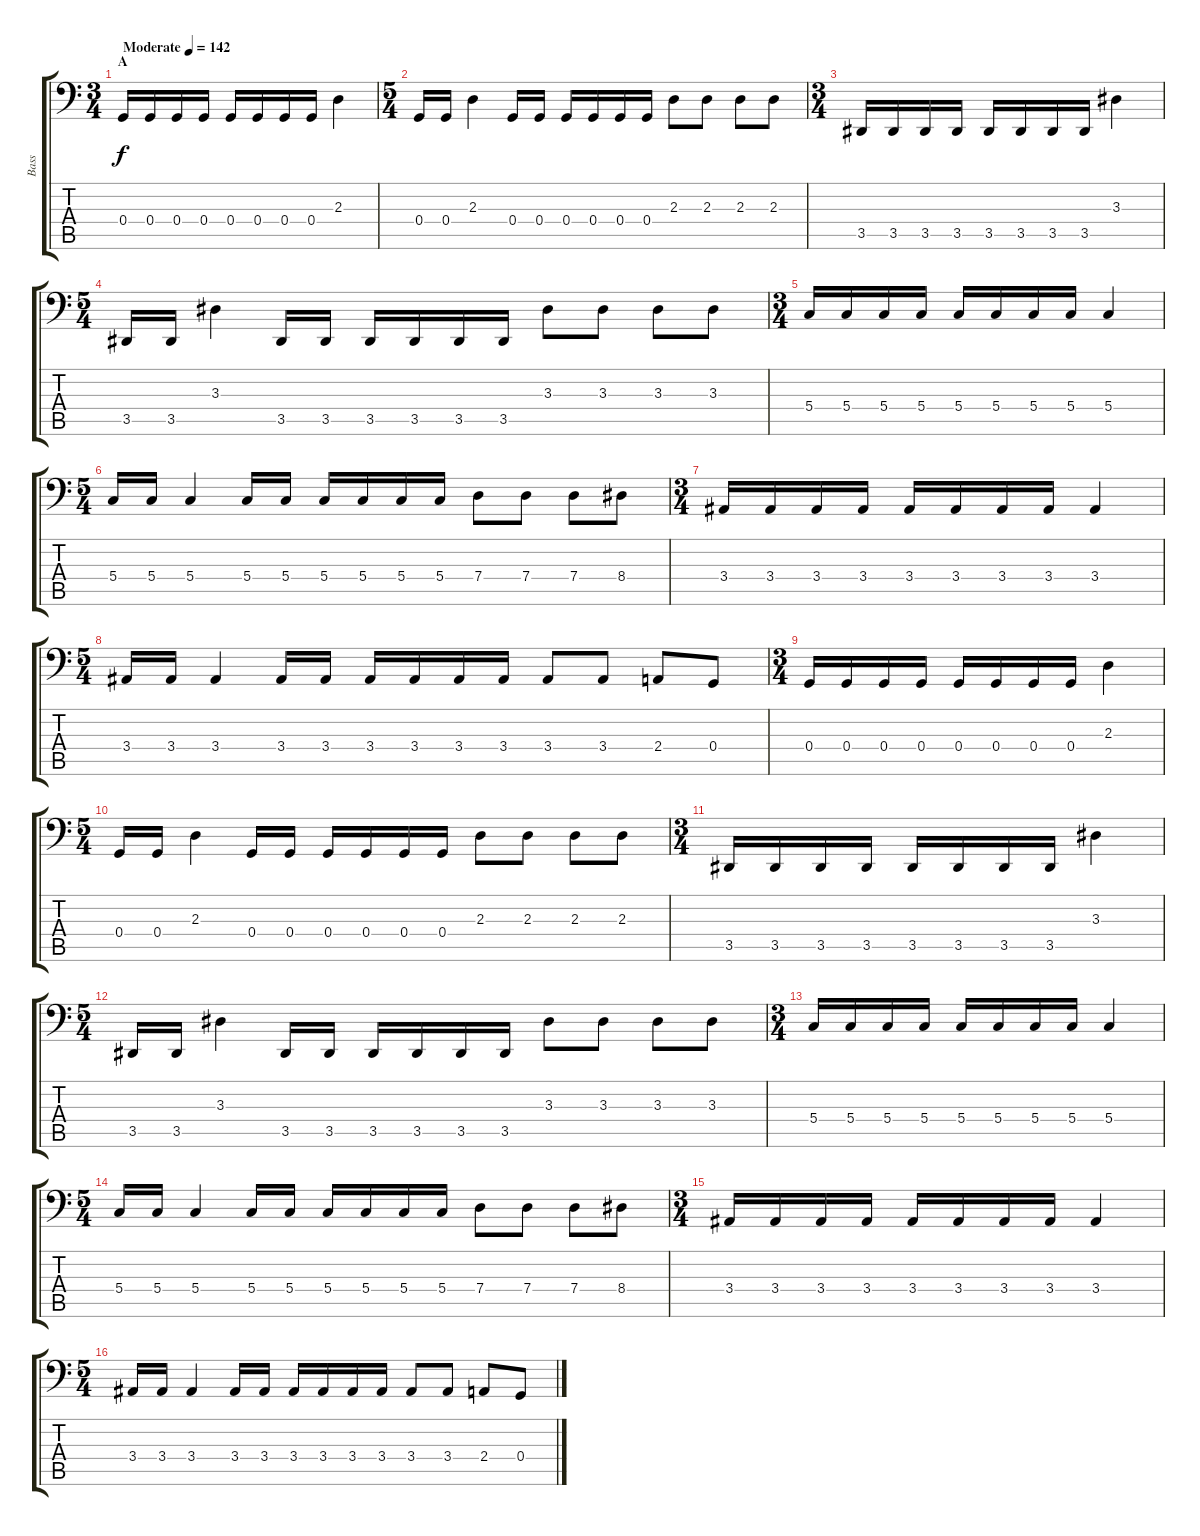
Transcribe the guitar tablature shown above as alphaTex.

\track ("Bass" "Bass") {instrument electricbasspick}
\staff {score tabs}
\tuning (Bb2 F2 C2 G1 C1 A0) {hide}
\ts (3 4)
\section ("" "A")
\tempo (142 "Moderate")
\clef f4
\ks c
0.4.16{dy f instrument electricbasspick} 0.4.16 0.4.16 0.4.16 0.4.16 0.4.16 0.4.16 0.4.16 2.3.4 |
\ts (5 4)
0.4.16 0.4.16 2.3.4 0.4.16 0.4.16 0.4.16 0.4.16 0.4.16 0.4.16 2.3.8 2.3.8 2.3.8 2.3.8 |
\ts (3 4)
3.5.16 3.5.16 3.5.16 3.5.16 3.5.16 3.5.16 3.5.16 3.5.16 3.3.4 |
\ts (5 4)
3.5.16 3.5.16 3.3.4 3.5.16 3.5.16 3.5.16 3.5.16 3.5.16 3.5.16 3.3.8 3.3.8 3.3.8 3.3.8 |
\ts (3 4)
5.4.16 5.4.16 5.4.16 5.4.16 5.4.16 5.4.16 5.4.16 5.4.16 5.4.4 |
\ts (5 4)
5.4.16 5.4.16 5.4.4 5.4.16 5.4.16 5.4.16 5.4.16 5.4.16 5.4.16 7.4.8 7.4.8 7.4.8 8.4.8 |
\ts (3 4)
3.4.16 3.4.16 3.4.16 3.4.16 3.4.16 3.4.16 3.4.16 3.4.16 3.4.4 |
\ts (5 4)
3.4.16 3.4.16 3.4.4 3.4.16 3.4.16 3.4.16 3.4.16 3.4.16 3.4.16 3.4.8 3.4.8 2.4.8 0.4.8 |
\ts (3 4)
0.4.16 0.4.16 0.4.16 0.4.16 0.4.16 0.4.16 0.4.16 0.4.16 2.3.4 |
\ts (5 4)
0.4.16 0.4.16 2.3.4 0.4.16 0.4.16 0.4.16 0.4.16 0.4.16 0.4.16 2.3.8 2.3.8 2.3.8 2.3.8 |
\ts (3 4)
3.5.16 3.5.16 3.5.16 3.5.16 3.5.16 3.5.16 3.5.16 3.5.16 3.3.4 |
\ts (5 4)
3.5.16 3.5.16 3.3.4 3.5.16 3.5.16 3.5.16 3.5.16 3.5.16 3.5.16 3.3.8 3.3.8 3.3.8 3.3.8 |
\ts (3 4)
5.4.16 5.4.16 5.4.16 5.4.16 5.4.16 5.4.16 5.4.16 5.4.16 5.4.4 |
\ts (5 4)
5.4.16 5.4.16 5.4.4 5.4.16 5.4.16 5.4.16 5.4.16 5.4.16 5.4.16 7.4.8 7.4.8 7.4.8 8.4.8 |
\ts (3 4)
3.4.16 3.4.16 3.4.16 3.4.16 3.4.16 3.4.16 3.4.16 3.4.16 3.4.4 |
\ts (5 4)
3.4.16 3.4.16 3.4.4 3.4.16 3.4.16 3.4.16 3.4.16 3.4.16 3.4.16 3.4.8 3.4.8 2.4.8 0.4.8
